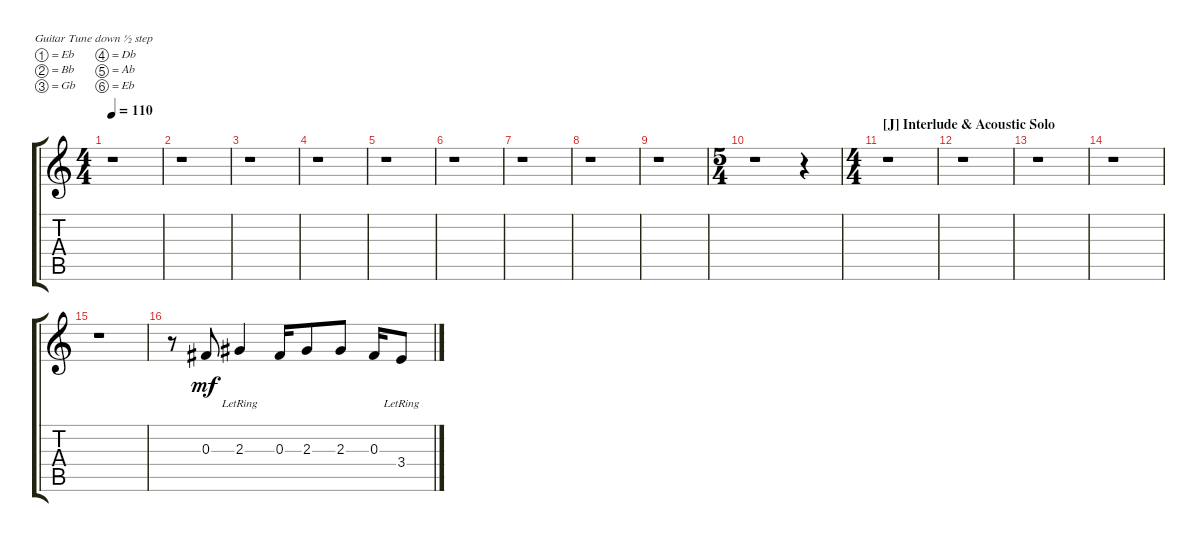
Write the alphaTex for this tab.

\defaultSystemsLayout 4
\bracketExtendMode groupsimilarinstruments
\singleTrackTrackNamePolicy hidden
\multiTrackTrackNamePolicy hidden
\firstSystemTrackNameOrientation horizontal
\otherSystemsTrackNameOrientation horizontal
\track ("Сергей Попов" "S-Gt") {instrument acousticguitarsteel}
\staff {score tabs}
\tuning (Eb4 Bb3 Gb3 Db3 Ab2 Eb2)
\ts (4 4)
\tempo 110
\clef g2
\scale
1.03909
\ks c
r.1{dy mf} |
\scale
0.960908 r.1 |
\scale
1.03909 r.1 |
\scale
0.960908 r.1 |
\scale
1.03909 r.1 |
\scale
0.960908 r.1 |
\scale
1.03909 r.1 |
\scale
0.960908 r.1 |
\scale
1.03909 r.1 |
\ts (5 4)
\scale
0.960908 r.1 r.4 |
\ts (4 4)
\section ("J" "Interlude & Acoustic Solo")
\scale
1.06936 r.1 |
\scale
0.930643 r.1 |
\scale
1.03909 r.1 |
\scale
0.960908 r.1 |
\scale
1.03909 r.1 |
\tempo (85 hide)
\scale
0.960908 r.8 0.3.8 2.3{lr}.4 0.3.16 2.3.8 2.3.8 0.3.16 3.4{lr}.8
